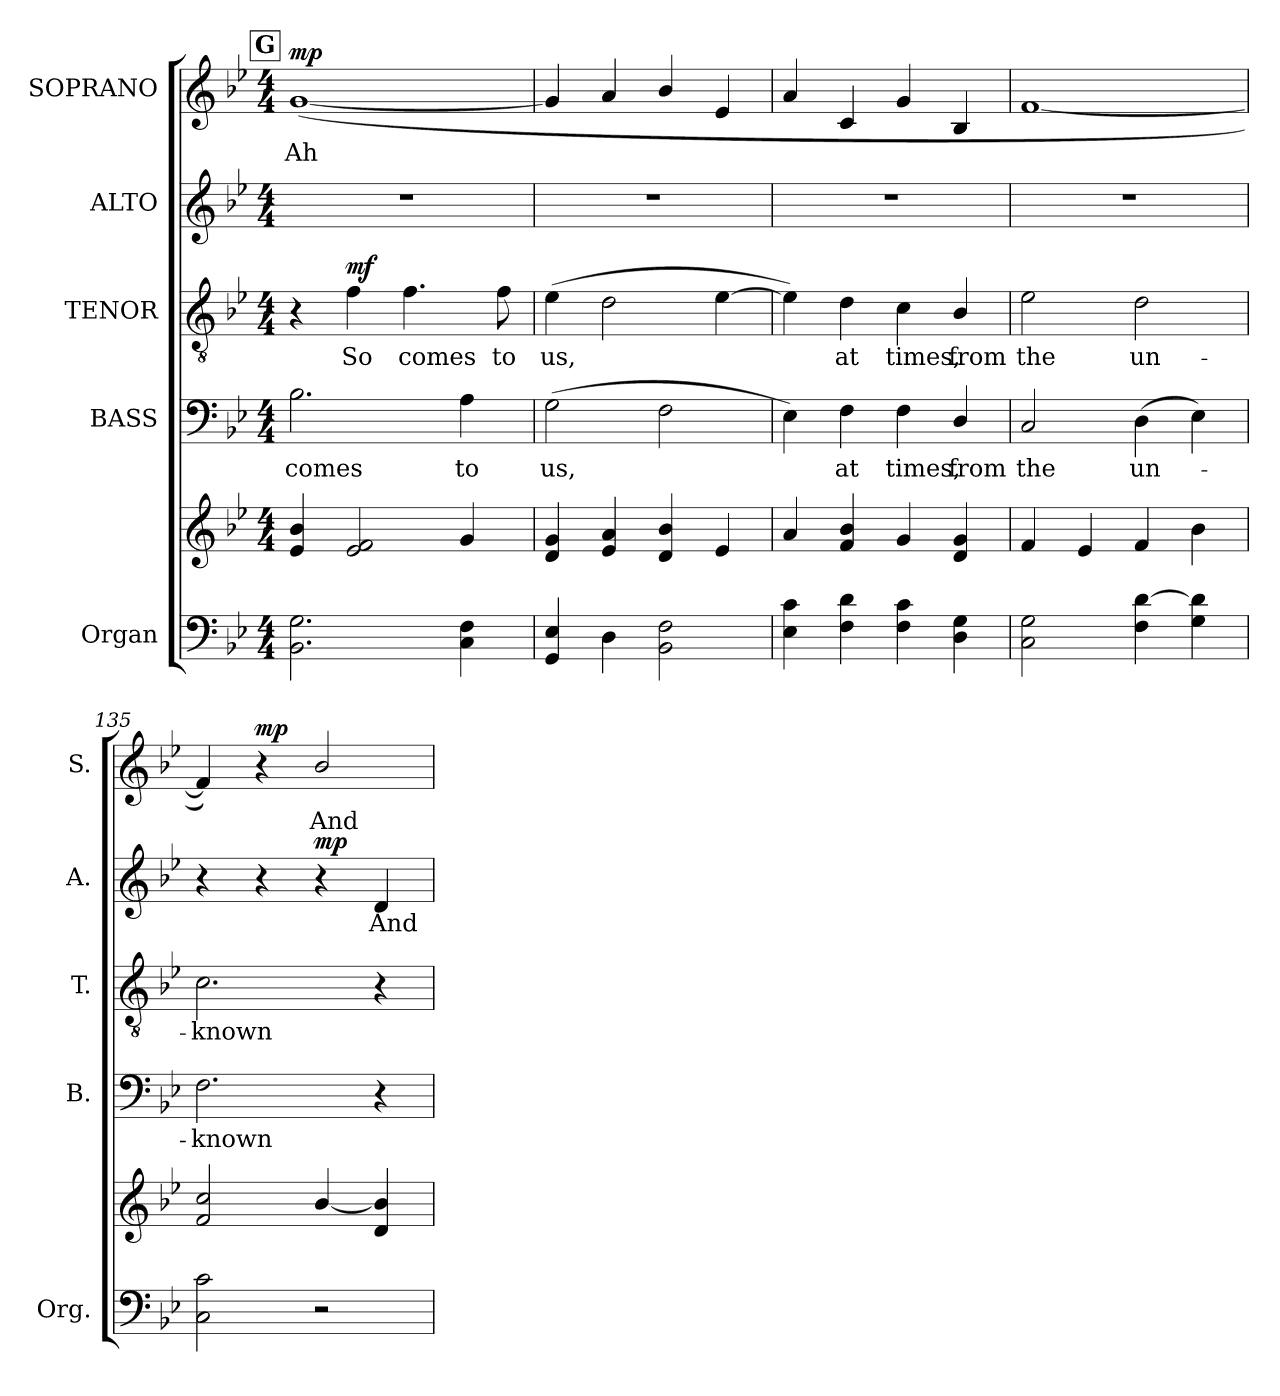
**kern	**kern	**kern	**text	**kern	**text	**dynam	**kern	**text	**dynam	**kern	**text	**dynam
*part5	*part5	*part4	*part4	*part3	*part3	*part3	*part2	*part2	*part2	*part1	*part1	*part1
*staff6	*staff5	*staff4	*staff4	*staff3	*staff3	*staff3	*staff2	*staff2	*staff2	*staff1	*staff1	*staff1
*I"Organ	*	*I"BASS	*	*I"TENOR	*	*	*I"ALTO	*	*	*I"SOPRANO	*	*
*I'Org.	*	*I'B.	*	*I'T.	*	*	*I'A.	*	*	*I'S.	*	*
*clefF4	*clefG2	*clefF4	*	*clefGv2	*	*	*clefG2	*	*	*clefG2	*	*
*	*	*	*	*ITrd7c12	*	*	*	*	*	*	*	*
*k[b-e-]	*k[b-e-]	*k[b-e-]	*	*k[b-e-]	*	*	*k[b-e-]	*	*	*k[b-e-]	*	*
*B-:	*B-:	*B-:	*	*B-:	*	*	*B-:	*	*	*B-:	*	*
*M4/4	*M4/4	*M4/4	*	*M4/4	*	*	*M4/4	*	*	*M4/4	*	*
!!LO:REH:place=s1:B:color=#000000:enc=box:fs=19.1405:t=G
=131	=131	=131	=131	=131	=131	=131	=131	=131	=131	=131	=131	=131
!	!	!	!LO:LY:b:color=#000000	!	!	!	!	!	!	!	!	!
!	!	!	!	!	!	!	!	!	!	!	!LO:LY:b:color=#000000	!
2.BB-i\ 2.Gi	4e-i/ 4b-i	2.B-i\	comes	4r	.	.	1r	.	.	([1gi	Ah	mp
!	!	!	!	!	!LO:LY:b:color=#000000	!	!	!	!	!	!	!
.	2e-i/ 2fi	.	.	4Fi\	So	mf	.	.	.	.	.	.
!	!	!	!	!	!LO:LY:b:color=#000000	!	!	!	!	!	!	!
.	.	.	.	4.Fi\	comes	.	.	.	.	.	.	.
!	!	!	!LO:LY:b:color=#000000	!	!	!	!	!	!	!	!	!
4Ci\ 4Fi	4gi/	4Ai\	to	.	.	.	.	.	.	.	.	.
!	!	!	!	!	!LO:LY:b:color=#000000	!	!	!	!	!	!	!
.	.	.	.	8Fi\	to	.	.	.	.	.	.	.
!!LO:PB:g=z
=132	=132	=132	=132	=132	=132	=132	=132	=132	=132	=132	=132	=132
!	!	!	!LO:LY:b:color=#000000	!	!	!	!	!	!	!	!	!
!	!	!	!	!	!LO:LY:b:color=#000000	!	!	!	!	!	!	!
4GGi/ 4E-i	4di/ 4gi	(2Gi\	us,	(4E-i\	us,	.	1r	.	.	4gi/]	.	.
4Di\	4e-i/ 4ai	.	.	2Di\	.	.	.	.	.	4ai/	.	.
2BB-i\ 2Fi	4di/ 4b-i	2Fi\	.	.	.	.	.	.	.	4b-i/	.	.
.	4e-i/	.	.	[4E-i\	.	.	.	.	.	4e-i/	.	.
=133	=133	=133	=133	=133	=133	=133	=133	=133	=133	=133	=133	=133
4E-i\ 4ci	4ai/	4E-i\)	.	4E-i\])	.	.	1r	.	.	4ai/	.	.
!	!	!	!LO:LY:b:color=#000000	!	!	!	!	!	!	!	!	!
!	!	!	!	!	!LO:LY:b:color=#000000	!	!	!	!	!	!	!
4Fi\ 4di	4fi/ 4b-i	4Fi\	at	4Di\	at	.	.	.	.	4ci/	.	.
!	!	!	!LO:LY:b:color=#000000	!	!	!	!	!	!	!	!	!
!	!	!	!	!	!LO:LY:b:color=#000000	!	!	!	!	!	!	!
4Fi\ 4ci	4gi/	4Fi\	times,	4Ci\	times,	.	.	.	.	4gi/	.	.
!	!	!	!LO:LY:b:color=#000000	!	!	!	!	!	!	!	!	!
!	!	!	!	!	!LO:LY:b:color=#000000	!	!	!	!	!	!	!
4Di\ 4Gi	4di/ 4gi	4Di/	from	4BB-i/	from	.	.	.	.	4B-i/	.	.
=134	=134	=134	=134	=134	=134	=134	=134	=134	=134	=134	=134	=134
!	!	!	!LO:LY:b:color=#000000	!	!	!	!	!	!	!	!	!
!	!	!	!	!	!LO:LY:b:color=#000000	!	!	!	!	!	!	!
2Ci\ 2Gi	4fi/	2Ci/	the	2E-i\	the	.	1r	.	.	[1fi	.	.
.	4e-i/	.	.	.	.	.	.	.	.	.	.	.
!	!	!	!LO:LY:b:color=#000000	!	!	!	!	!	!	!	!	!
!	!	!	!	!	!LO:LY:b:color=#000000	!	!	!	!	!	!	!
4Fi\ [4di	4fi/	(4Di\	un-	2Di\	un-	.	.	.	.	.	.	.
4Gi\ 4di]	4b-i\	4E-i\)	.	.	.	.	.	.	.	.	.	.
=135	=135	=135	=135	=135	=135	=135	=135	=135	=135	=135	=135	=135
!	!	!	!LO:LY:b:color=#000000	!	!	!	!	!	!	!	!	!
!	!	!	!	!	!LO:LY:b:color=#000000	!	!	!	!	!	!	!
2Ci\ 2ci	2fi/ 2cci	2.Fi\	-known	2.Ci\	-known	.	4r	.	.	4fi/])	.	.
.	.	.	.	.	.	.	4r	.	.	4r	.	mp
!	!	!	!	!	!	!	!	!	!	!	!LO:LY:b:color=#000000	!
2r	[4b-i/	.	.	.	.	.	4r	.	mp	2b-i/	And	.
!	!	!	!	!	!	!	!	!LO:LY:b:color=#000000	!	!	!	!
.	4di/ 4b-i]	4r	.	4r	.	.	4di/	And	.	.	.	.
=	=	=	=	=	=	=	=	=	=	=	=	=
*-	*-	*-	*-	*-	*-	*-	*-	*-	*-	*-	*-	*-
